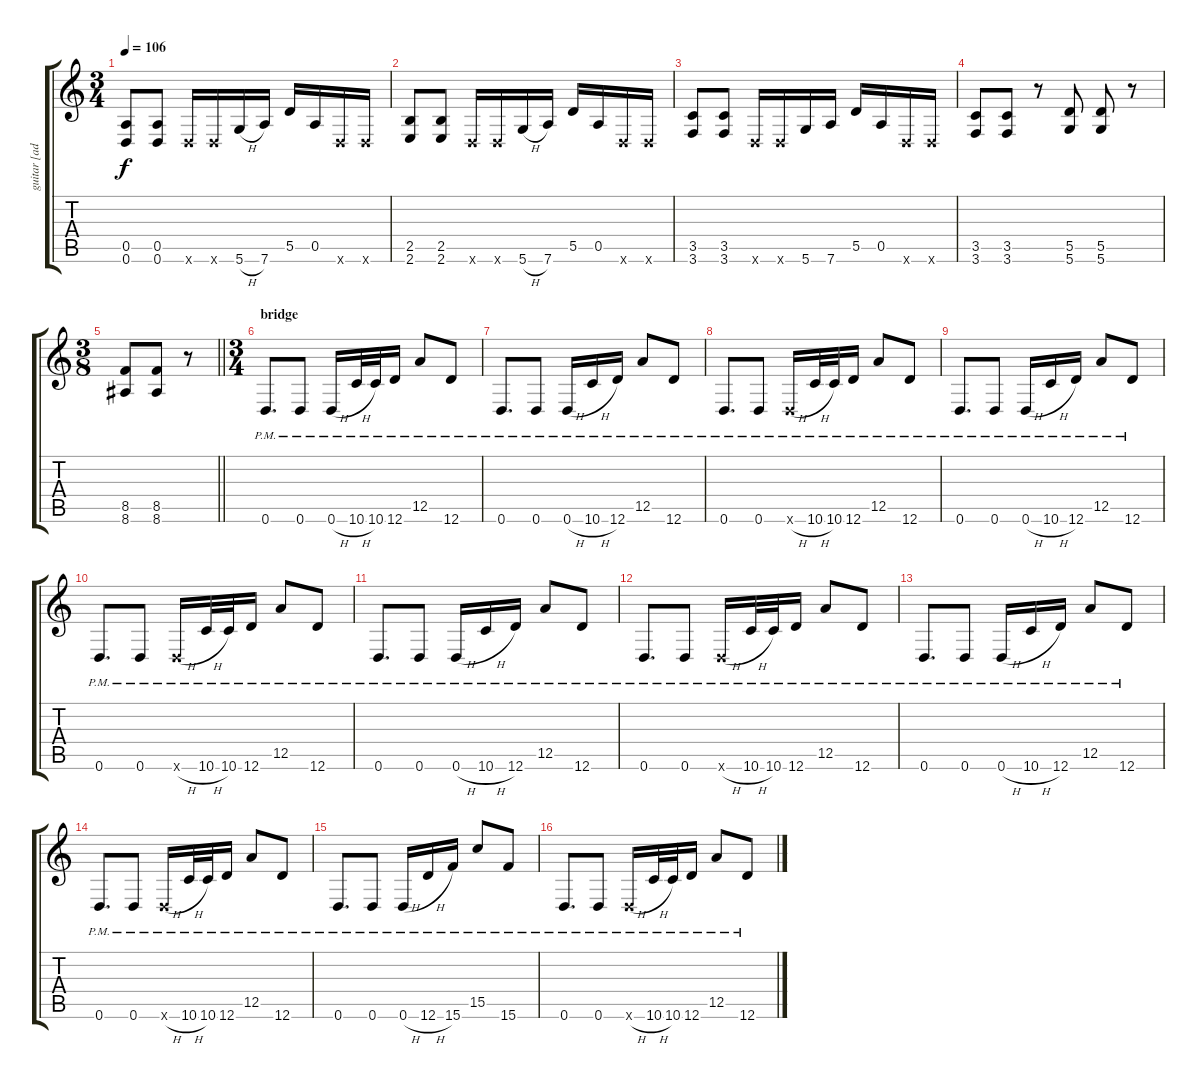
\track ("guitar [adam jones]" "guitar [ad") {instrument distortionguitar}
\staff {score tabs}
\tuning (E4 B3 G3 D3 A2 D2) {hide}
\ts (3 4)
\tempo 106
\clef g2
\ks c
(0.5 0.6).8{dy f} (0.5 0.6).8 0.6{x}.16 0.6{x}.16 5.6{h}.16 7.6.16 5.5.16 0.5.16 0.6{x}.16 0.6{x}.16 |
(2.5 2.6).8 (2.5 2.6).8 0.6{x}.16 0.6{x}.16 5.6{h}.16 7.6.16 5.5.16 0.5.16 0.6{x}.16 0.6{x}.16 |
(3.5 3.6).8 (3.5 3.6).8 0.6{x}.16 0.6{x}.16 5.6.16 7.6.16 5.5.16 0.5.16 0.6{x}.16 0.6{x}.16 |
(3.5 3.6).8 (3.5 3.6).8 r.8 (5.5 5.6).8 (5.5 5.6).8 r.8 |
\ts (3 8)
\barLineRight lightlight
(8.5 8.6).8 (8.5 8.6).8 r.8 |
\ts (3 4)
\section ("" "bridge")
0.6{pm}.8{d} 0.6{pm}.8 0.6{h pm}.16 10.6{h pm}.32 10.6{pm}.32 12.6{pm}.16 12.5{pm}.8 12.6{pm}.8 |
0.6{pm}.8{d} 0.6{pm}.8 0.6{h pm}.16 10.6{h pm}.16 12.6{pm}.16 12.5{pm}.8 12.6{pm}.8 |
0.6{pm}.8{d} 0.6{pm}.8 0.6{h pm x}.16 10.6{h pm}.32 10.6{pm}.32 12.6{pm}.16 12.5{pm}.8 12.6{pm}.8 |
0.6{pm}.8{d} 0.6{pm}.8 0.6{h pm}.16 10.6{h pm}.16 12.6{pm}.16 12.5{pm}.8 12.6{pm}.8 |
0.6{pm}.8{d} 0.6{pm}.8 0.6{h pm x}.16 10.6{h pm}.32 10.6{pm}.32 12.6{pm}.16 12.5{pm}.8 12.6{pm}.8 |
0.6{pm}.8{d} 0.6{pm}.8 0.6{h pm}.16 10.6{h pm}.16 12.6{pm}.16 12.5{pm}.8 12.6{pm}.8 |
0.6{pm}.8{d} 0.6{pm}.8 0.6{h pm x}.16 10.6{h pm}.32 10.6{pm}.32 12.6{pm}.16 12.5{pm}.8 12.6{pm}.8 |
0.6{pm}.8{d} 0.6{pm}.8 0.6{h pm}.16 10.6{h pm}.16 12.6{pm}.16 12.5{pm}.8 12.6{pm}.8 |
0.6{pm}.8{d} 0.6{pm}.8 0.6{h pm x}.16 10.6{h pm}.32 10.6{pm}.32 12.6{pm}.16 12.5{pm}.8 12.6{pm}.8 |
0.6{pm}.8{d} 0.6{pm}.8 0.6{h pm}.16 12.6{h pm}.16 15.6{pm}.16 15.5{pm}.8 15.6{pm}.8 |
0.6{pm}.8{d} 0.6{pm}.8 0.6{h pm x}.16 10.6{h pm}.32 10.6{pm}.32 12.6{pm}.16 12.5{pm}.8 12.6{pm}.8
